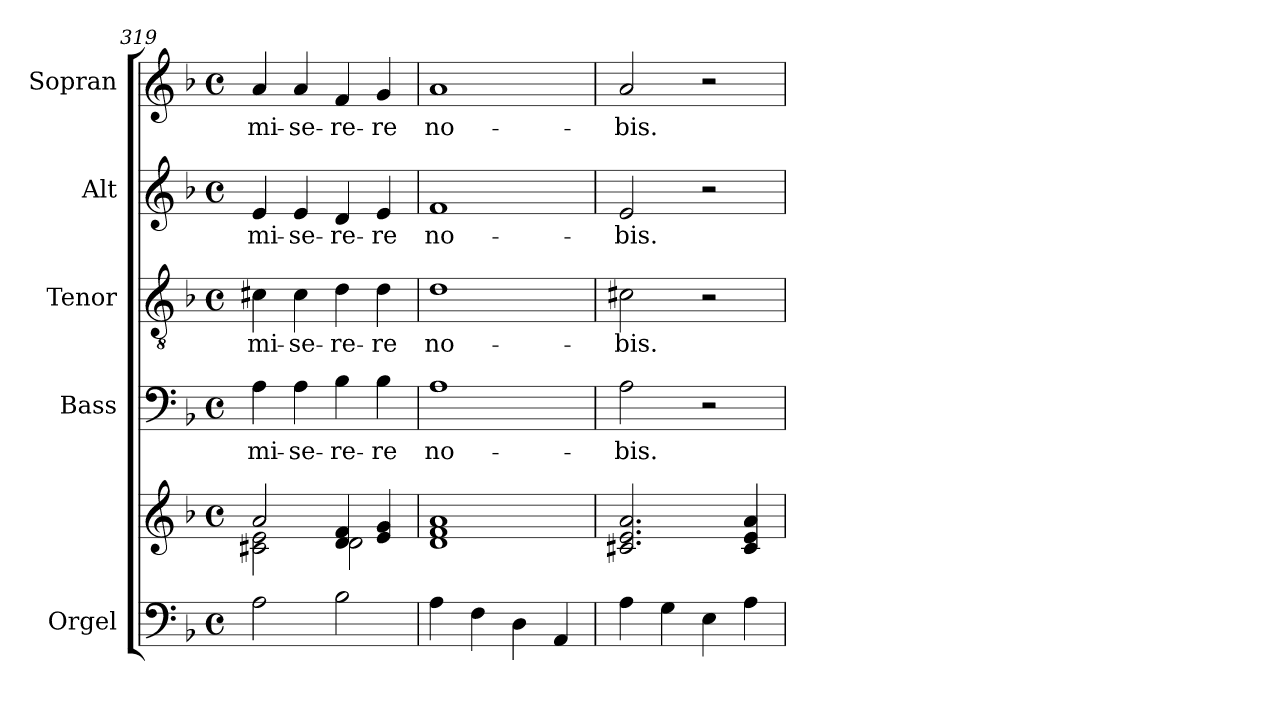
**kern	**kern	**kern	**text	**kern	**text	**kern	**text	**kern	**text
*part5	*part5	*part4	*part4	*part3	*part3	*part2	*part2	*part1	*part1
*staff6	*staff5	*staff4	*staff4	*staff3	*staff3	*staff2	*staff2	*staff1	*staff1
*I"Orgel	*	*I"Bass	*	*I"Tenor	*	*I"Alt	*	*I"Sopran	*
*I'Org.	*	*I'B.	*	*I'T.	*	*I'A.	*	*I'S.	*
*clefF4	*clefG2	*clefF4	*	*clefGv2	*	*clefG2	*	*clefG2	*
*k[b-]	*k[b-]	*k[b-]	*	*k[b-]	*	*k[b-]	*	*k[b-]	*
*F:	*F:	*F:	*	*F:	*	*F:	*	*F:	*
*M4/4	*M4/4	*M4/4	*	*M4/4	*	*M4/4	*	*M4/4	*
*met(c)	*met(c)	*met(c)	*	*met(c)	*	*met(c)	*	*met(c)	*
=319	=319	=319	=319	=319	=319	=319	=319	=319	=319
*	*^	*	*	*	*	*	*	*	*
2A\	2a/	2c#X\ 2e\	4A\	mi-	4c#X\	mi-	4e/	mi-	4a/	mi-
.	.	.	4A\	-se-	4c#\	-se-	4e/	-se-	4a/	-se-
2B-\	4d/ 4f/	2d\	4B-\	-re-	4d\	-re-	4d/	-re-	4f/	-re-
.	4e/ 4g/	.	4B-\	-re	4d\	-re	4e/	-re	4g/	-re
*	*v	*v	*	*	*	*	*	*	*	*
=320	=320	=320	=320	=320	=320	=320	=320	=320	=320
4A\	1d 1f 1a	1A	no-	1d	no-	1f	no-	1a	no-
4F\	.	.	.	.	.	.	.	.	.
4D\	.	.	.	.	.	.	.	.	.
4AA/	.	.	.	.	.	.	.	.	.
=321	=321	=321	=321	=321	=321	=321	=321	=321	=321
4A\	2.c#X/ 2.e/ 2.a/	2A\	-bis.	2c#X\	-bis.	2e/	-bis.	2a/	-bis.
4G\	.	.	.	.	.	.	.	.	.
4E\	.	2r	.	2r	.	2r	.	2r	.
4A\	4c#/ 4e/ 4a/	.	.	.	.	.	.	.	.
=	=	=	=	=	=	=	=	=	=
*-	*-	*-	*-	*-	*-	*-	*-	*-	*-
